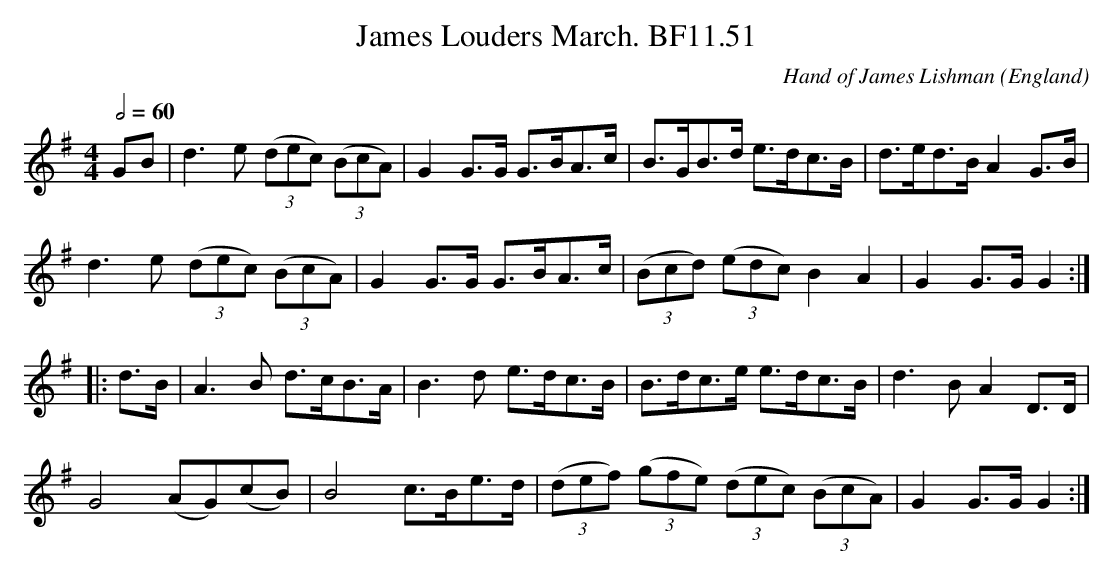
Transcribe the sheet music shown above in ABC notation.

X:1
T:James Louders March. BF11.51
C:Hand of James Lishman
M:4/4
O:England
Q:1/2=60
K:G
GB|d3e ((3dec) ((3BcA)|G2G>G G>BA>c|B>GB>d e>dc>B|d>ed>BA2G>B|!
d3e ((3dec) ((3BcA)|G2G>G G>BA>c| ((3Bcd) ((3edc) B2A2|G2G>GG2:|!
|:d>B|A3B d>cB>A|B3d e>dc>B|B>dc>e e>dc>B|d3BA2D>D|!
G4(AG)(cB)|B4c>Be>d| ((3def) ((3gfe) ((3dec) ((3BcA)|G2G>GG2:|
